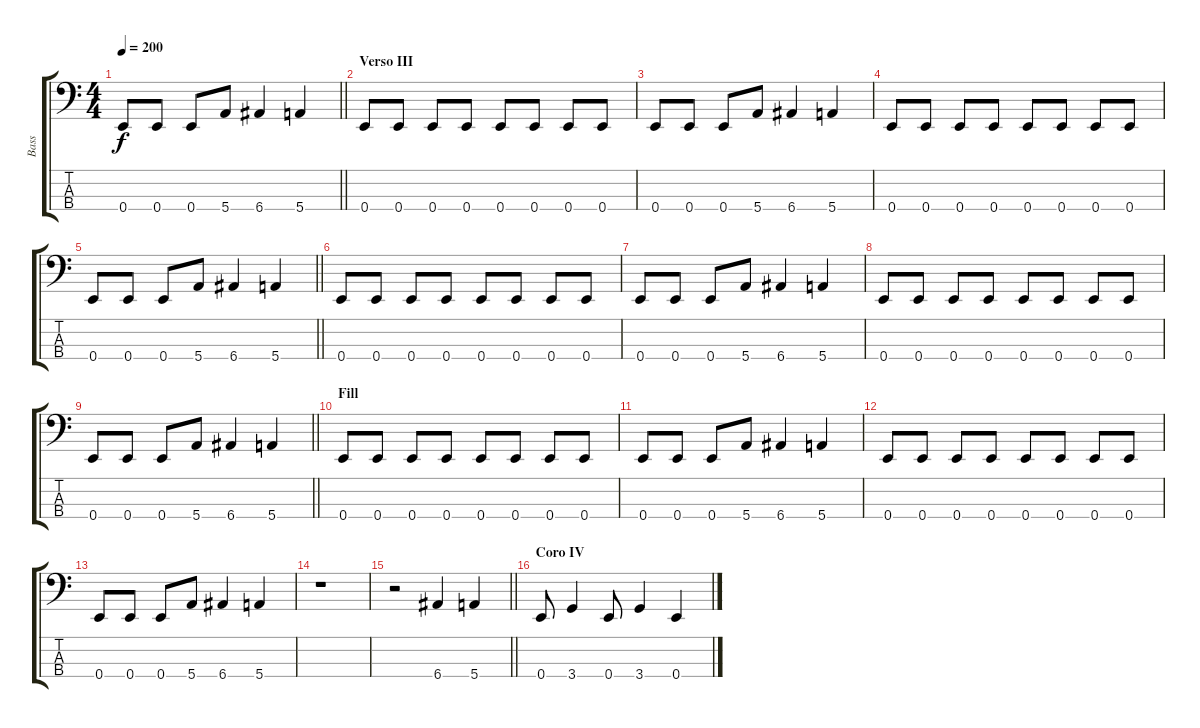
\track ("Bass" "Bass") {instrument electricbasspick}
\staff {score tabs}
\tuning (G2 D2 A1 E1) {hide}
\ts (4 4)
\tempo 200
\clef f4
\barLineRight lightlight
\ks c
0.4.8{dy f} 0.4.8 0.4.8 5.4.8 6.4.4 5.4.4 |
\section ("" "Verso III")
0.4.8 0.4.8 0.4.8 0.4.8 0.4.8 0.4.8 0.4.8 0.4.8 |
0.4.8 0.4.8 0.4.8 5.4.8 6.4.4 5.4.4 |
0.4.8 0.4.8 0.4.8 0.4.8 0.4.8 0.4.8 0.4.8 0.4.8 |
\barLineRight lightlight
0.4.8 0.4.8 0.4.8 5.4.8 6.4.4 5.4.4 |
\section ("" "")
0.4.8 0.4.8 0.4.8 0.4.8 0.4.8 0.4.8 0.4.8 0.4.8 |
0.4.8 0.4.8 0.4.8 5.4.8 6.4.4 5.4.4 |
0.4.8 0.4.8 0.4.8 0.4.8 0.4.8 0.4.8 0.4.8 0.4.8 |
\barLineRight lightlight
0.4.8 0.4.8 0.4.8 5.4.8 6.4.4 5.4.4 |
\section ("" "Fill")
0.4.8 0.4.8 0.4.8 0.4.8 0.4.8 0.4.8 0.4.8 0.4.8 |
0.4.8 0.4.8 0.4.8 5.4.8 6.4.4 5.4.4 |
0.4.8 0.4.8 0.4.8 0.4.8 0.4.8 0.4.8 0.4.8 0.4.8 |
0.4.8 0.4.8 0.4.8 5.4.8 6.4.4 5.4.4 |
r.1 |
\barLineRight lightlight
r.2 6.4.4 5.4.4 |
\section ("" "Coro IV")
0.4.8 3.4.4 0.4.8 3.4.4 0.4.4
